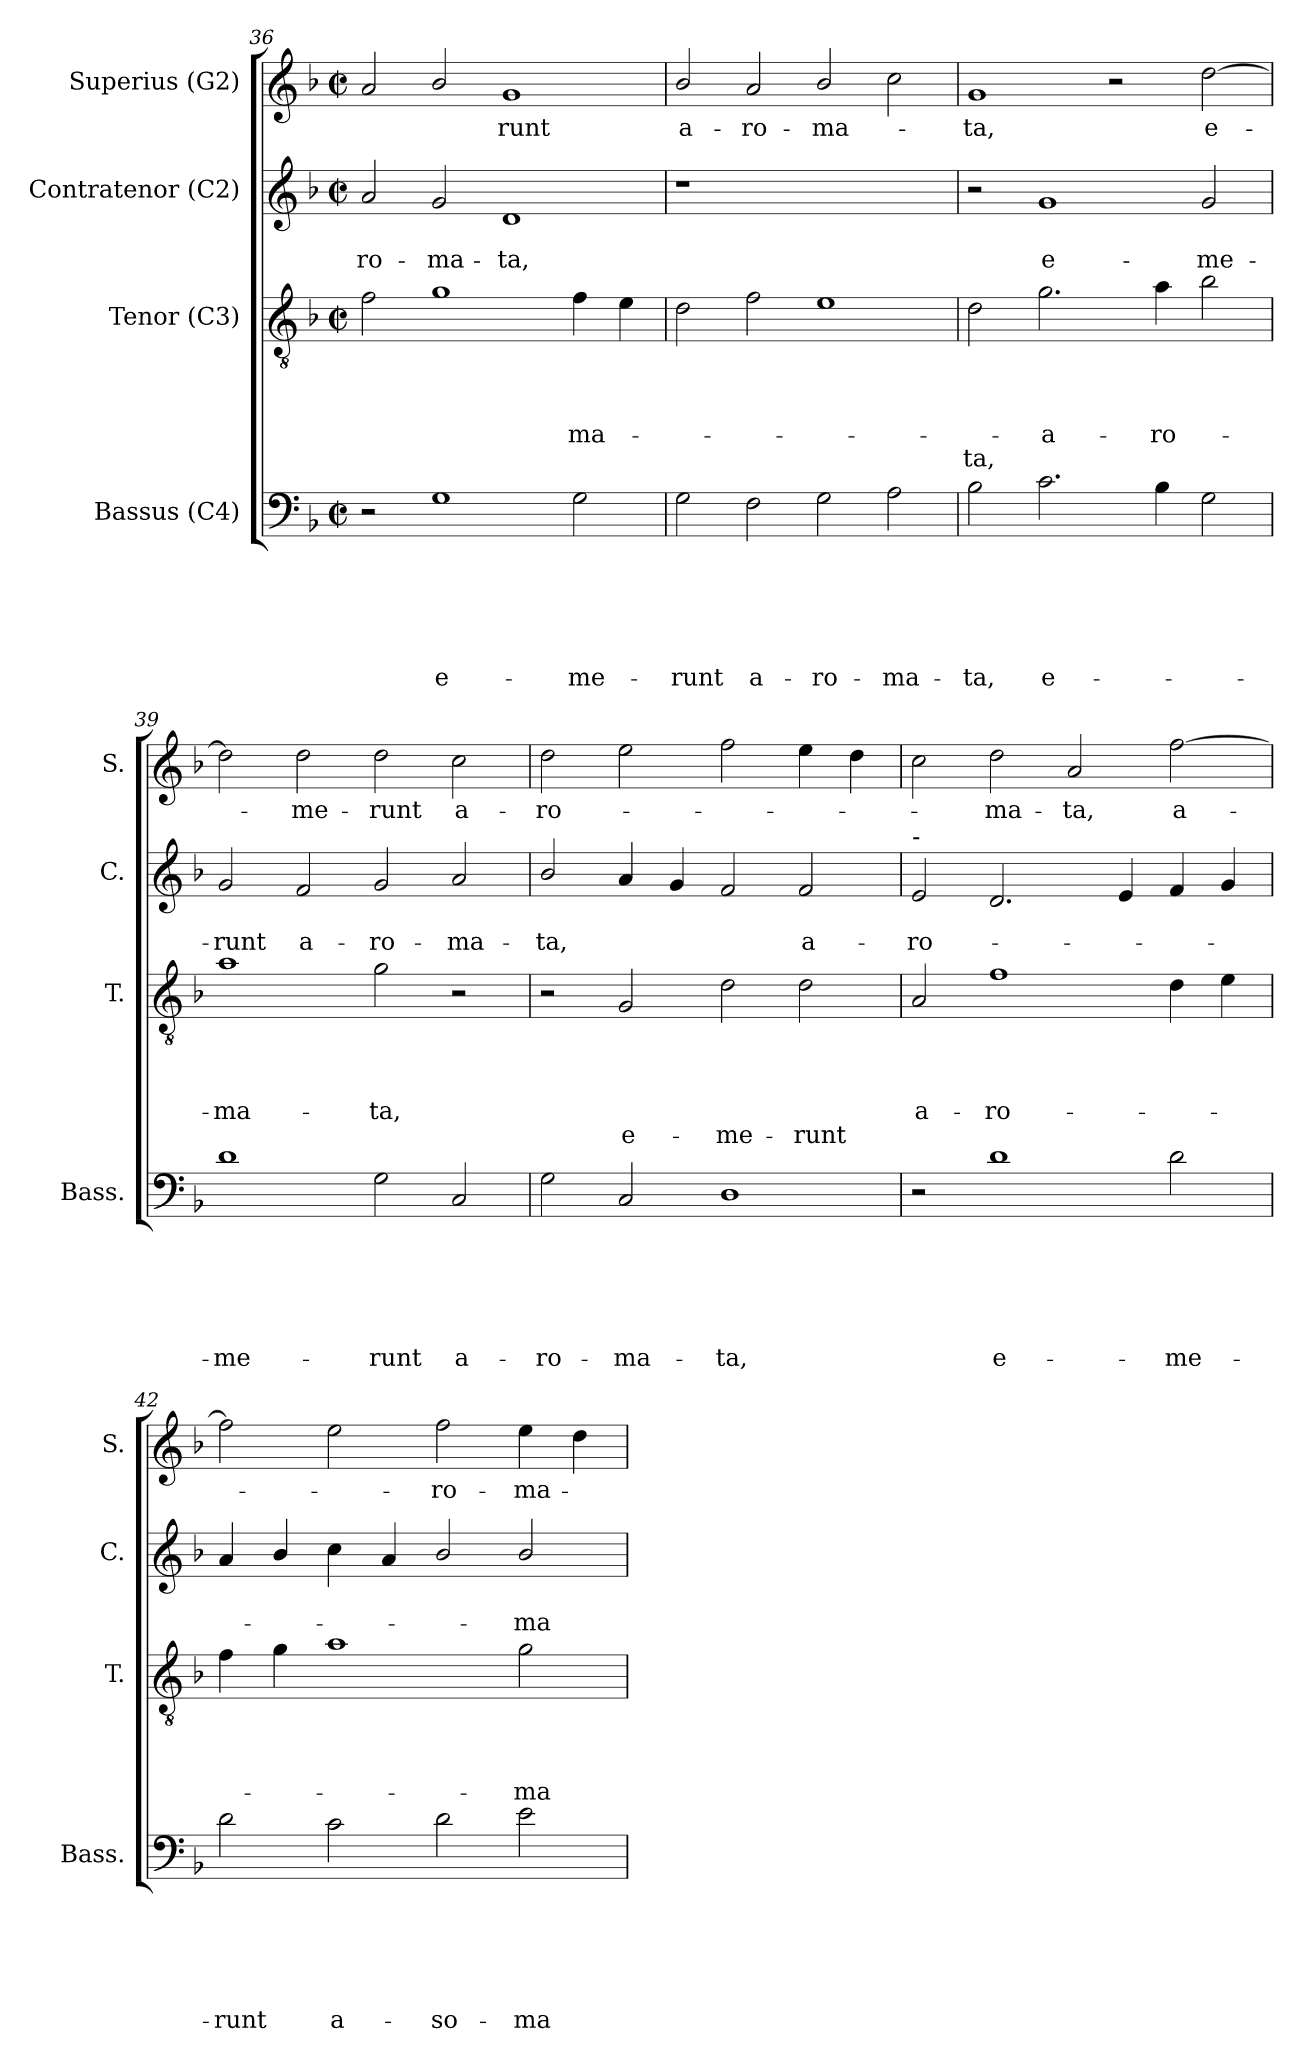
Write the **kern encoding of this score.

**kern	**text	**text	**text	**text	**text	**text	**kern	**text	**text	**text	**text	**text	**kern	**text	**text	**kern	**text
*part4	*part4	*part4	*part4	*part4	*part4	*part4	*part3	*part3	*part3	*part3	*part3	*part3	*part2	*part2	*part2	*part1	*part1
*staff4	*staff4	*staff4	*staff4	*staff4	*staff4	*staff4	*staff3	*staff3	*staff3	*staff3	*staff3	*staff3	*staff2	*staff2	*staff2	*staff1	*staff1
*I"Bassus (C4)	*	*	*	*	*	*	*I"Tenor (C3)	*	*	*	*	*	*I"Contratenor (C2)	*	*	*I"Superius (G2)	*
*I'Bass.	*	*	*	*	*	*	*I'T.	*	*	*	*	*	*I'C.	*	*	*I'S.	*
*clefF4	*	*	*	*	*	*	*clefGv2	*	*	*	*	*	*clefG2	*	*	*clefG2	*
*k[b-]	*	*	*	*	*	*	*k[b-]	*	*	*	*	*	*k[b-]	*	*	*k[b-]	*
*F:	*	*	*	*	*	*	*F:	*	*	*	*	*	*F:	*	*	*F:	*
*M2/2	*	*	*	*	*	*	*M2/2	*	*	*	*	*	*M2/2	*	*	*M2/2	*
*met(c|)	*	*	*	*	*	*	*met(c|)	*	*	*	*	*	*met(c|)	*	*	*met(c|)	*
=36	=36	=36	=36	=36	=36	=36	=36	=36	=36	=36	=36	=36	=36	=36	=36	=36	=36
!	!	!	!	!	!	!	!	!	!	!	!	!	!	!	!LO:LY:b	!	!
2r	.	.	.	.	.	.	2f\	.	.	.	.	.	2a/	.	-ro-	2a/	.
!	!	!	!	!	!	!LO:LY:b:rj	!	!	!	!	!	!	!	!	!LO:LY:b	!	!
1G	.	.	.	.	.	e-	1g	.	.	.	.	.	2g/	.	-ma-	2b-/	.
!	!	!	!	!	!	!	!	!	!	!	!	!	!	!	!LO:LY:b	!	!LO:LY:b
.	.	.	.	.	.	.	.	.	.	.	.	.	1d	.	-ta,	1g	-runt
!	!	!	!	!	!	!LO:LY:b	!	!	!	!	!LO:LY:b	!	!	!	!	!	!
2G\	.	.	.	.	.	-me-	4f\	.	.	.	-ma-	.	.	.	.	.	.
.	.	.	.	.	.	.	4e\	.	.	.	.	.	.	.	.	.	.
!!LO:LB:g=z
=37	=37	=37	=37	=37	=37	=37	=37	=37	=37	=37	=37	=37	=37	=37	=37	=37	=37
!	!	!	!	!	!	!LO:LY:b	!	!	!	!	!	!	!LO:N:vis=1	!	!	!	!LO:LY:b
2G\	.	.	.	.	.	-runt	2d\	.	.	.	.	.	1r	.	.	2b-/	a-
!	!	!	!	!	!	!LO:LY:b	!	!	!	!	!	!	!	!	!	!	!LO:LY:b
2F\	.	.	.	.	.	a-	2f\	.	.	.	.	.	.	.	.	2a/	-ro-
!	!	!	!	!	!	!LO:LY:b	!	!	!	!	!	!	!	!	!	!	!LO:LY:b
2G\	.	.	.	.	.	-ro-	1e	.	.	.	.	.	1ryy	.	.	2b-/	-ma-
!	!	!	!	!	!	!LO:LY:b	!	!	!	!	!	!	!	!	!	!	!
2A\	.	.	.	.	.	-ma-	.	.	.	.	.	.	.	.	.	2cc\	.
=38	=38	=38	=38	=38	=38	=38	=38	=38	=38	=38	=38	=38	=38	=38	=38	=38	=38
!	!	!	!	!	!	!LO:LY:b	!	!	!	!	!	!LO:LY:b	!	!	!	!	!LO:LY:b
2B-\	.	.	.	.	.	-ta,	2d\	.	.	.	.	ta,	2r	.	.	1g	-ta,
!	!	!	!	!	!	!LO:LY:b:rj	!	!	!	!	!LO:LY:b:rj	!	!	!	!LO:LY:b:rj	!	!
2.c\	.	.	.	.	.	e-	2.g\	.	.	.	-a-	.	1g	.	e-	.	.
.	.	.	.	.	.	.	.	.	.	.	.	.	.	.	.	2r	.
!	!	!	!	!	!	!	!	!	!	!	!LO:LY:b	!	!	!	!	!	!
4B-\	.	.	.	.	.	.	4a\	.	.	.	-ro-	.	.	.	.	.	.
!	!	!	!	!	!	!	!	!	!	!	!	!	!	!	!LO:LY:b	!	!LO:LY:b:rj
2G\	.	.	.	.	.	.	2b-\	.	.	.	.	.	2g/	.	-me-	[>2dd\	e-
=39	=39	=39	=39	=39	=39	=39	=39	=39	=39	=39	=39	=39	=39	=39	=39	=39	=39
!	!	!	!	!	!	!LO:LY:b	!	!	!	!	!LO:LY:b	!	!	!	!LO:LY:b	!	!
1d	.	.	.	.	.	-me-	1a	.	.	.	-ma-	.	2g/	.	-runt	2dd\]	.
!	!	!	!	!	!	!	!	!	!	!	!	!	!	!	!LO:LY:b	!	!LO:LY:b
.	.	.	.	.	.	.	.	.	.	.	.	.	2f/	.	a-	2dd\	-me-
!	!	!	!	!	!	!LO:LY:b	!	!	!	!	!LO:LY:b	!	!	!	!LO:LY:b	!	!LO:LY:b
2G\	.	.	.	.	.	-runt	2g\	.	.	.	-ta,	.	2g/	.	-ro-	2dd\	-runt
!	!	!	!	!	!	!LO:LY:b	!	!	!	!	!	!	!	!	!LO:LY:b	!	!LO:LY:b
2C/	.	.	.	.	.	a-	2r	.	.	.	.	.	2a/	.	-ma-	2cc\	a-
=40	=40	=40	=40	=40	=40	=40	=40	=40	=40	=40	=40	=40	=40	=40	=40	=40	=40
!	!	!	!	!	!	!LO:LY:b	!	!	!	!	!	!	!	!	!LO:LY:b	!	!LO:LY:b
2G\	.	.	.	.	.	-ro-	2r	.	.	.	.	.	2b-/	.	-ta,	2dd\	-ro-
!	!	!	!	!	!	!LO:LY:b	!	!	!	!	!	!LO:LY:b	!	!	!	!	!
2C/	.	.	.	.	.	-ma-	2G/	.	.	.	.	e-	4a/	.	.	2ee\	.
.	.	.	.	.	.	.	.	.	.	.	.	.	4g/	.	.	.	.
!	!	!	!	!	!	!LO:LY:b	!	!	!	!	!	!LO:LY:b	!	!	!	!	!
1D	.	.	.	.	.	-ta,	2d\	.	.	.	.	-me-	2f/	.	.	2ff\	.
!	!	!	!	!	!	!	!	!	!	!	!	!LO:LY:b	!	!	!LO:LY:b	!	!
.	.	.	.	.	.	.	2d\	.	.	.	.	-runt	2f/	.	a-	4ee\	.
.	.	.	.	.	.	.	.	.	.	.	.	.	.	.	.	4dd\	.
!!LO:LB:g=z
=41	=41	=41	=41	=41	=41	=41	=41	=41	=41	=41	=41	=41	=41	=41	=41	=41	=41
!	!	!	!	!	!	!	!	!	!	!	!	!	!LO:TX:a:t=-	!	!	!	!
!	!	!	!	!	!	!	!	!	!	!	!LO:LY:b	!	!	!	!LO:LY:b	!	!
2r	.	.	.	.	.	.	2A/	.	.	.	a-	.	2e/	.	-ro-	2cc\	.
!	!	!	!	!	!	!LO:LY:b:rj	!	!	!	!	!LO:LY:b	!	!	!	!	!	!LO:LY:b
1d	.	.	.	.	.	e-	1f	.	.	.	-ro-	.	2.d/	.	.	2dd\	-ma-
!	!	!	!	!	!	!	!	!	!	!	!	!	!	!	!	!	!LO:LY:b
.	.	.	.	.	.	.	.	.	.	.	.	.	.	.	.	2a/	-ta,
.	.	.	.	.	.	.	.	.	.	.	.	.	4e/	.	.	.	.
!	!	!	!	!	!	!LO:LY:b	!	!	!	!	!	!	!	!	!	!	!LO:LY:b:rj
2d\	.	.	.	.	.	-me-	4d\	.	.	.	.	.	4f/	.	.	[>2ff\	a-
.	.	.	.	.	.	.	4e\	.	.	.	.	.	4g/	.	.	.	.
=42	=42	=42	=42	=42	=42	=42	=42	=42	=42	=42	=42	=42	=42	=42	=42	=42	=42
!	!	!	!	!	!	!LO:LY:b	!	!	!	!	!	!	!	!	!	!	!
2d\	.	.	.	.	.	-runt	4f\	.	.	.	.	.	4a/	.	.	2ff\]	.
.	.	.	.	.	.	.	4g\	.	.	.	.	.	4b-/	.	.	.	.
!	!	!	!	!	!	!LO:LY:b	!	!	!	!	!	!	!	!	!	!	!
2c\	.	.	.	.	.	a-	1a	.	.	.	.	.	4cc\	.	.	2ee\	.
.	.	.	.	.	.	.	.	.	.	.	.	.	4a/	.	.	.	.
!	!	!	!	!	!	!LO:LY:b	!	!	!	!	!	!	!	!	!	!	!LO:LY:b
2d\	.	.	.	.	.	-so-	.	.	.	.	.	.	2b-/	.	.	2ff\	-ro-
!	!	!	!	!	!	!LO:LY:b	!	!	!	!	!LO:LY:b	!	!	!	!LO:LY:b	!	!LO:LY:b
2e\	.	.	.	.	.	-ma-	2g\	.	.	.	-ma-	.	2b-/	.	-ma-	4ee\	-ma-
.	.	.	.	.	.	.	.	.	.	.	.	.	.	.	.	4dd\	.
=	=	=	=	=	=	=	=	=	=	=	=	=	=	=	=	=	=
*-	*-	*-	*-	*-	*-	*-	*-	*-	*-	*-	*-	*-	*-	*-	*-	*-	*-
